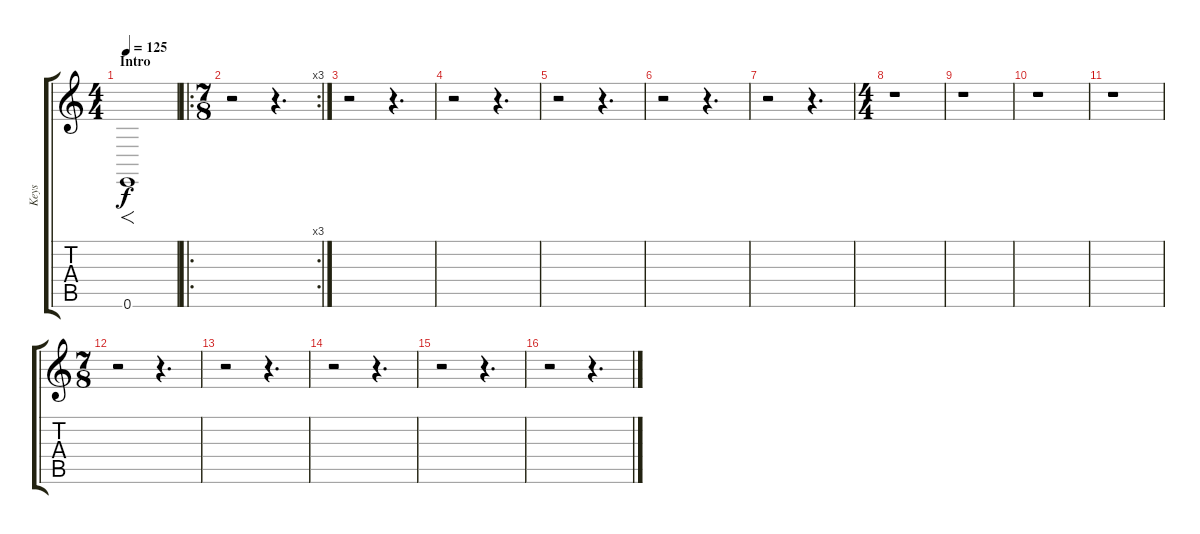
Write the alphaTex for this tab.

\track ("Keys" "Keys") {instrument stringensemble1}
\staff {score tabs}
\tuning (E4 B3 G3 D3 A2 E2) {hide}
\ts (4 4)
\section ("" "Intro")
\tempo 125
\clef g2
\ks c
0.6.1{f dy f instrument stringensemble1} |
\ro
\rc 3
\ts (7 8)
r.2 r.4{d} |
r.2 r.4{d} |
r.2 r.4{d} |
r.2 r.4{d} |
r.2 r.4{d} |
r.2 r.4{d} |
\ts (4 4)
r.1 |
r.1 |
r.1 |
r.1 |
\ts (7 8)
r.2 r.4{d} |
r.2 r.4{d} |
r.2 r.4{d} |
r.2 r.4{d} |
r.2 r.4{d}
